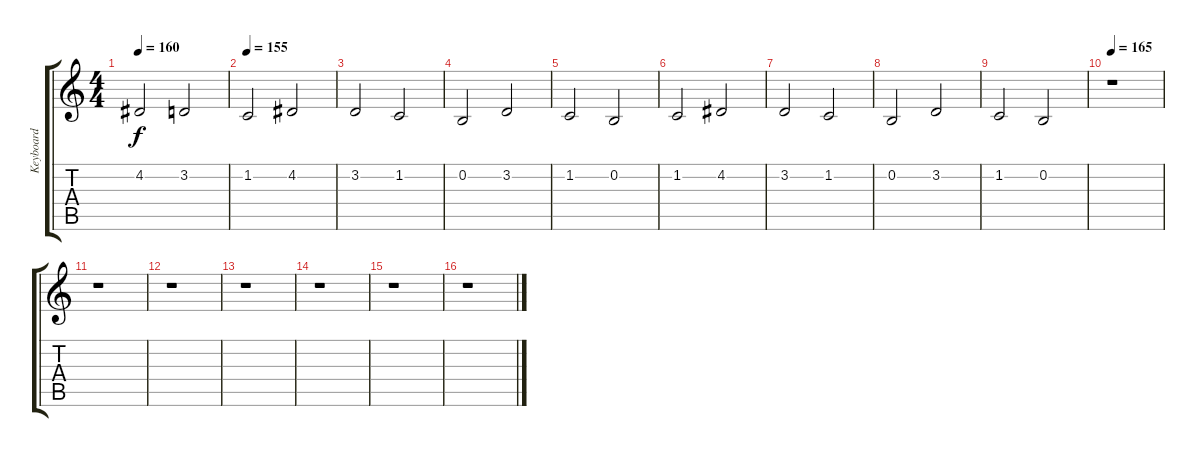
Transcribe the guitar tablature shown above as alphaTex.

\track ("Keyboard" "Keyboard") {instrument pad4choir}
\staff {score tabs}
\tuning (E4 B3 G3 D3 A2 E2) {hide}
\ts (4 4)
\tempo 160
\clef g2
\ks c
4.2.2{dy f} 3.2.2 |
\tempo 155
1.2.2 4.2.2 |
3.2.2 1.2.2 |
0.2.2 3.2.2 |
1.2.2 0.2.2 |
1.2.2 4.2.2 |
3.2.2 1.2.2 |
0.2.2 3.2.2 |
1.2.2 0.2.2 |
\tempo 165
r.1 |
r.1 |
r.1 |
r.1 |
r.1 |
r.1 |
r.1
